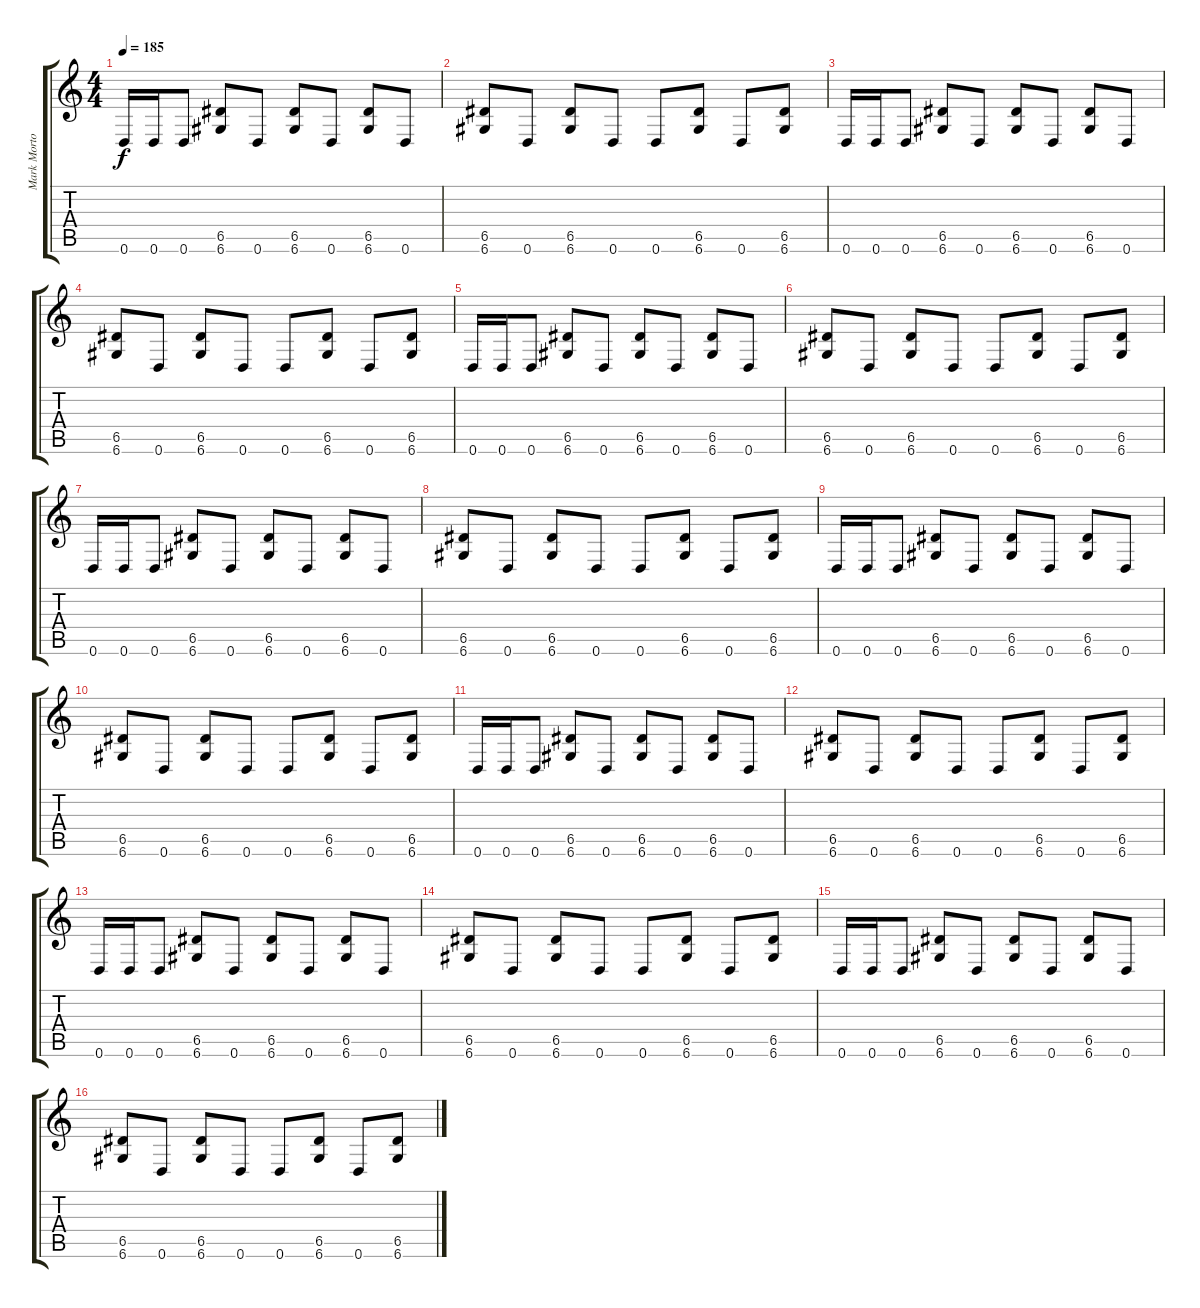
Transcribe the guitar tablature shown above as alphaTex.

\track ("Mark Morton" "Mark Morto") {instrument distortionguitar}
\staff {score tabs}
\tuning (E4 B3 G3 D3 A2 D2) {hide}
\ts (4 4)
\tempo 185
\clef g2
\ks c
0.6.16{dy f} 0.6.16 0.6.8 (6.5 6.6).8 0.6.8 (6.5 6.6).8 0.6.8 (6.5 6.6).8 0.6.8 |
(6.5 6.6).8 0.6.8 (6.5 6.6).8 0.6.8 0.6.8 (6.5 6.6).8 0.6.8 (6.5 6.6).8 |
0.6.16 0.6.16 0.6.8 (6.5 6.6).8 0.6.8 (6.5 6.6).8 0.6.8 (6.5 6.6).8 0.6.8 |
(6.5 6.6).8 0.6.8 (6.5 6.6).8 0.6.8 0.6.8 (6.5 6.6).8 0.6.8 (6.5 6.6).8 |
0.6.16 0.6.16 0.6.8 (6.5 6.6).8 0.6.8 (6.5 6.6).8 0.6.8 (6.5 6.6).8 0.6.8 |
(6.5 6.6).8 0.6.8 (6.5 6.6).8 0.6.8 0.6.8 (6.5 6.6).8 0.6.8 (6.5 6.6).8 |
0.6.16 0.6.16 0.6.8 (6.5 6.6).8 0.6.8 (6.5 6.6).8 0.6.8 (6.5 6.6).8 0.6.8 |
(6.5 6.6).8 0.6.8 (6.5 6.6).8 0.6.8 0.6.8 (6.5 6.6).8 0.6.8 (6.5 6.6).8 |
0.6.16 0.6.16 0.6.8 (6.5 6.6).8 0.6.8 (6.5 6.6).8 0.6.8 (6.5 6.6).8 0.6.8 |
(6.5 6.6).8 0.6.8 (6.5 6.6).8 0.6.8 0.6.8 (6.5 6.6).8 0.6.8 (6.5 6.6).8 |
0.6.16 0.6.16 0.6.8 (6.5 6.6).8 0.6.8 (6.5 6.6).8 0.6.8 (6.5 6.6).8 0.6.8 |
(6.5 6.6).8 0.6.8 (6.5 6.6).8 0.6.8 0.6.8 (6.5 6.6).8 0.6.8 (6.5 6.6).8 |
0.6.16 0.6.16 0.6.8 (6.5 6.6).8 0.6.8 (6.5 6.6).8 0.6.8 (6.5 6.6).8 0.6.8 |
(6.5 6.6).8 0.6.8 (6.5 6.6).8 0.6.8 0.6.8 (6.5 6.6).8 0.6.8 (6.5 6.6).8 |
0.6.16 0.6.16 0.6.8 (6.5 6.6).8 0.6.8 (6.5 6.6).8 0.6.8 (6.5 6.6).8 0.6.8 |
(6.5 6.6).8 0.6.8 (6.5 6.6).8 0.6.8 0.6.8 (6.5 6.6).8 0.6.8 (6.5 6.6).8
